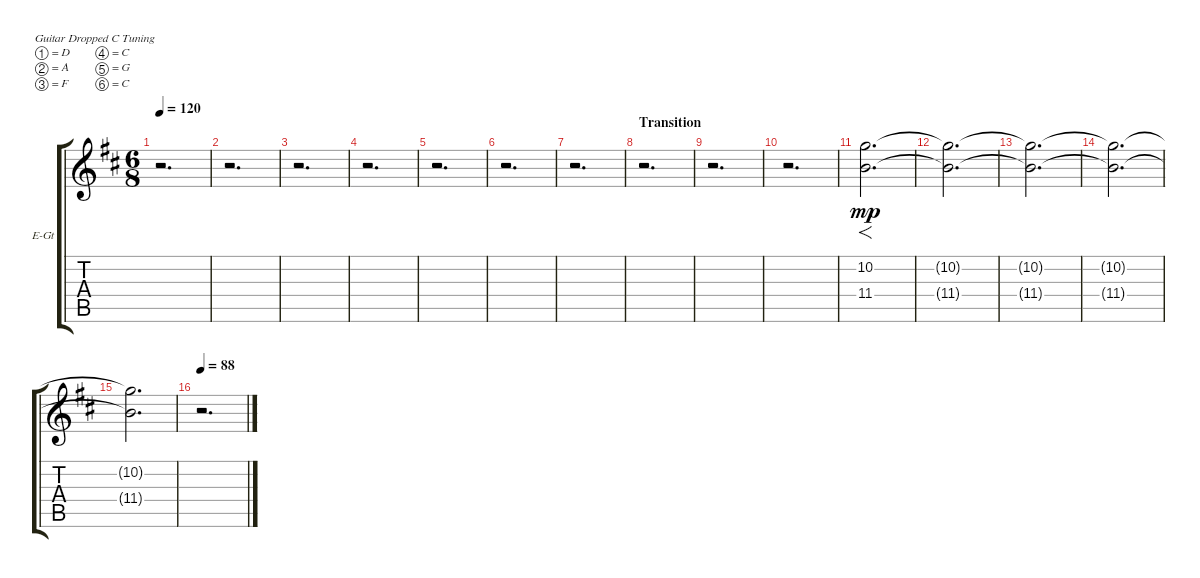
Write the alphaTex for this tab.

\bracketExtendMode groupsimilarinstruments
\firstSystemTrackNameOrientation horizontal
\otherSystemsTrackNameOrientation horizontal
\track ("Lead Overdub" "E-Gt") {instrument overdrivenguitar}
\staff {score tabs}
\tuning (D4 A3 F3 C3 G2 C2)
\ts (6 8)
\tempo 120
\clef g2
\ks d
r.2{d dy f} |
r.2{d} |
r.2{d} |
r.2{d} |
r.2{d} |
r.2{d} |
r.2{d} |
\section ("" "Transition")
r.2{d} |
r.2{d} |
r.2{d} |
(11.4 10.2).2{f d dy mp} |
(10.2{t} 11.4{t}).2{d} |
(11.4{t} 10.2{t}).2{d} |
(11.4{t} 10.2{t}).2{d} |
(11.4{t} 10.2{t}).2{d} |
\tempo 88
r.2{d}
